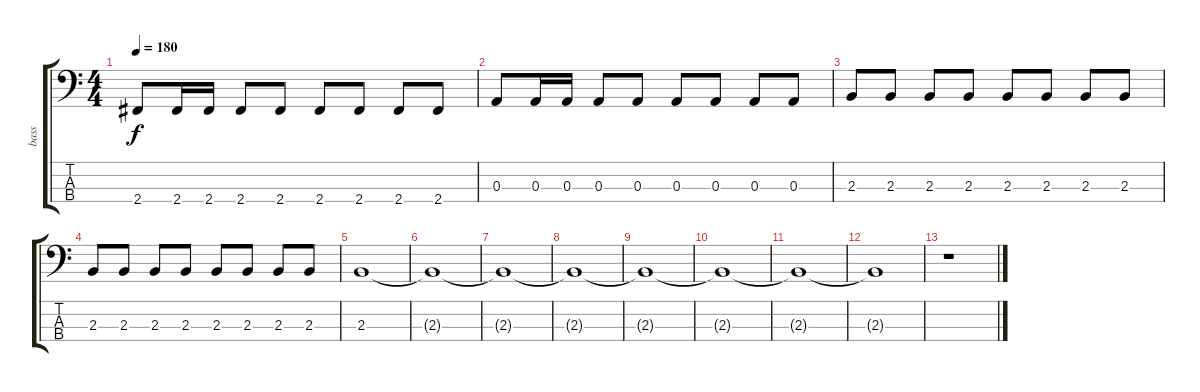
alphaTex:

\track ("bass" "bass") {instrument electricbassfinger}
\staff {score tabs}
\tuning (G2 D2 A1 E1) {hide}
\ts (4 4)
\tempo 180
\clef f4
\ks c
2.4.8{dy f} 2.4.16 2.4.16 2.4.8 2.4.8 2.4.8 2.4.8 2.4.8 2.4.8 |
0.3.8 0.3.16 0.3.16 0.3.8 0.3.8 0.3.8 0.3.8 0.3.8 0.3.8 |
2.3.8 2.3.8 2.3.8 2.3.8 2.3.8 2.3.8 2.3.8 2.3.8 |
2.3.8 2.3.8 2.3.8 2.3.8 2.3.8 2.3.8 2.3.8 2.3.8 |
2.3.1 |
2.3{t}.1 |
2.3{t}.1 |
2.3{t}.1 |
2.3{t}.1 |
2.3{t}.1 |
2.3{t}.1 |
2.3{t}.1 |
r.1
